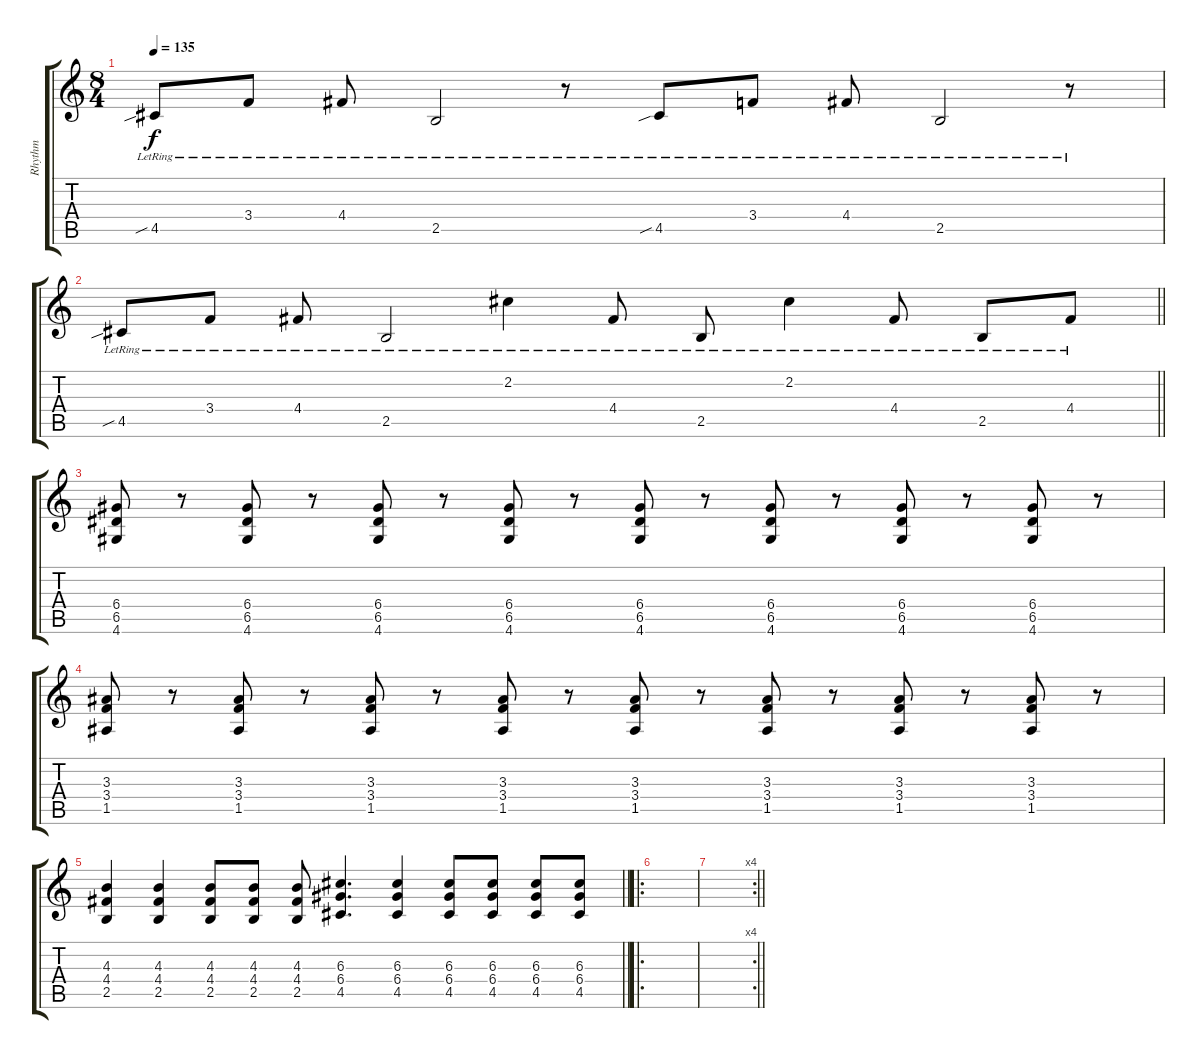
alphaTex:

\track ("Rhythm" "Rhythm") {instrument electricguitarclean}
\staff {score tabs}
\tuning (E4 B3 G3 D3 A2 E2) {hide}
\ts (8 4)
\tempo 135
\clef g2
\ks c
4.5{sib lr}.8{dy f} 3.4{lr}.8 4.4{lr}.8 2.5{lr}.2 r.8 4.5{sib lr}.8 3.4{lr}.8 4.4{lr}.8 2.5{lr}.2 r.8 |
\barLineRight lightlight
4.5{sib lr}.8 3.4{lr}.8 4.4{lr}.8 2.5{lr}.2 2.2{lr}.4 4.4{lr}.8 2.5{lr}.8 2.2{lr}.4 4.4{lr}.8 2.5{lr}.8 4.4{lr}.8 |
(6.4 6.5 4.6).8 r.8 (6.4 6.5 4.6).8 r.8 (6.4 6.5 4.6).8 r.8 (6.4 6.5 4.6).8 r.8 (6.4 6.5 4.6).8 r.8 (6.4 6.5 4.6).8 r.8 (6.4 6.5 4.6).8 r.8 (6.4 6.5 4.6).8 r.8 |
(3.3 3.4 1.5).8 r.8 (3.3 3.4 1.5).8 r.8 (3.3 3.4 1.5).8 r.8 (3.3 3.4 1.5).8 r.8 (3.3 3.4 1.5).8 r.8 (3.3 3.4 1.5).8 r.8 (3.3 3.4 1.5).8 r.8 (3.3 3.4 1.5).8 r.8 |
\barLineRight lightlight
(4.3 4.4 2.5).4 (4.3 4.4 2.5).4 (4.3 4.4 2.5).8 (4.3 4.4 2.5).8 (4.3 4.4 2.5).8 (6.3 6.4 4.5).4{d} (6.3 6.4 4.5).4 (6.3 6.4 4.5).8 (6.3 6.4 4.5).8 (6.3 6.4 4.5).8 (6.3 6.4 4.5).8 |
\ro
|
\rc 4
\barLineRight lightlight
